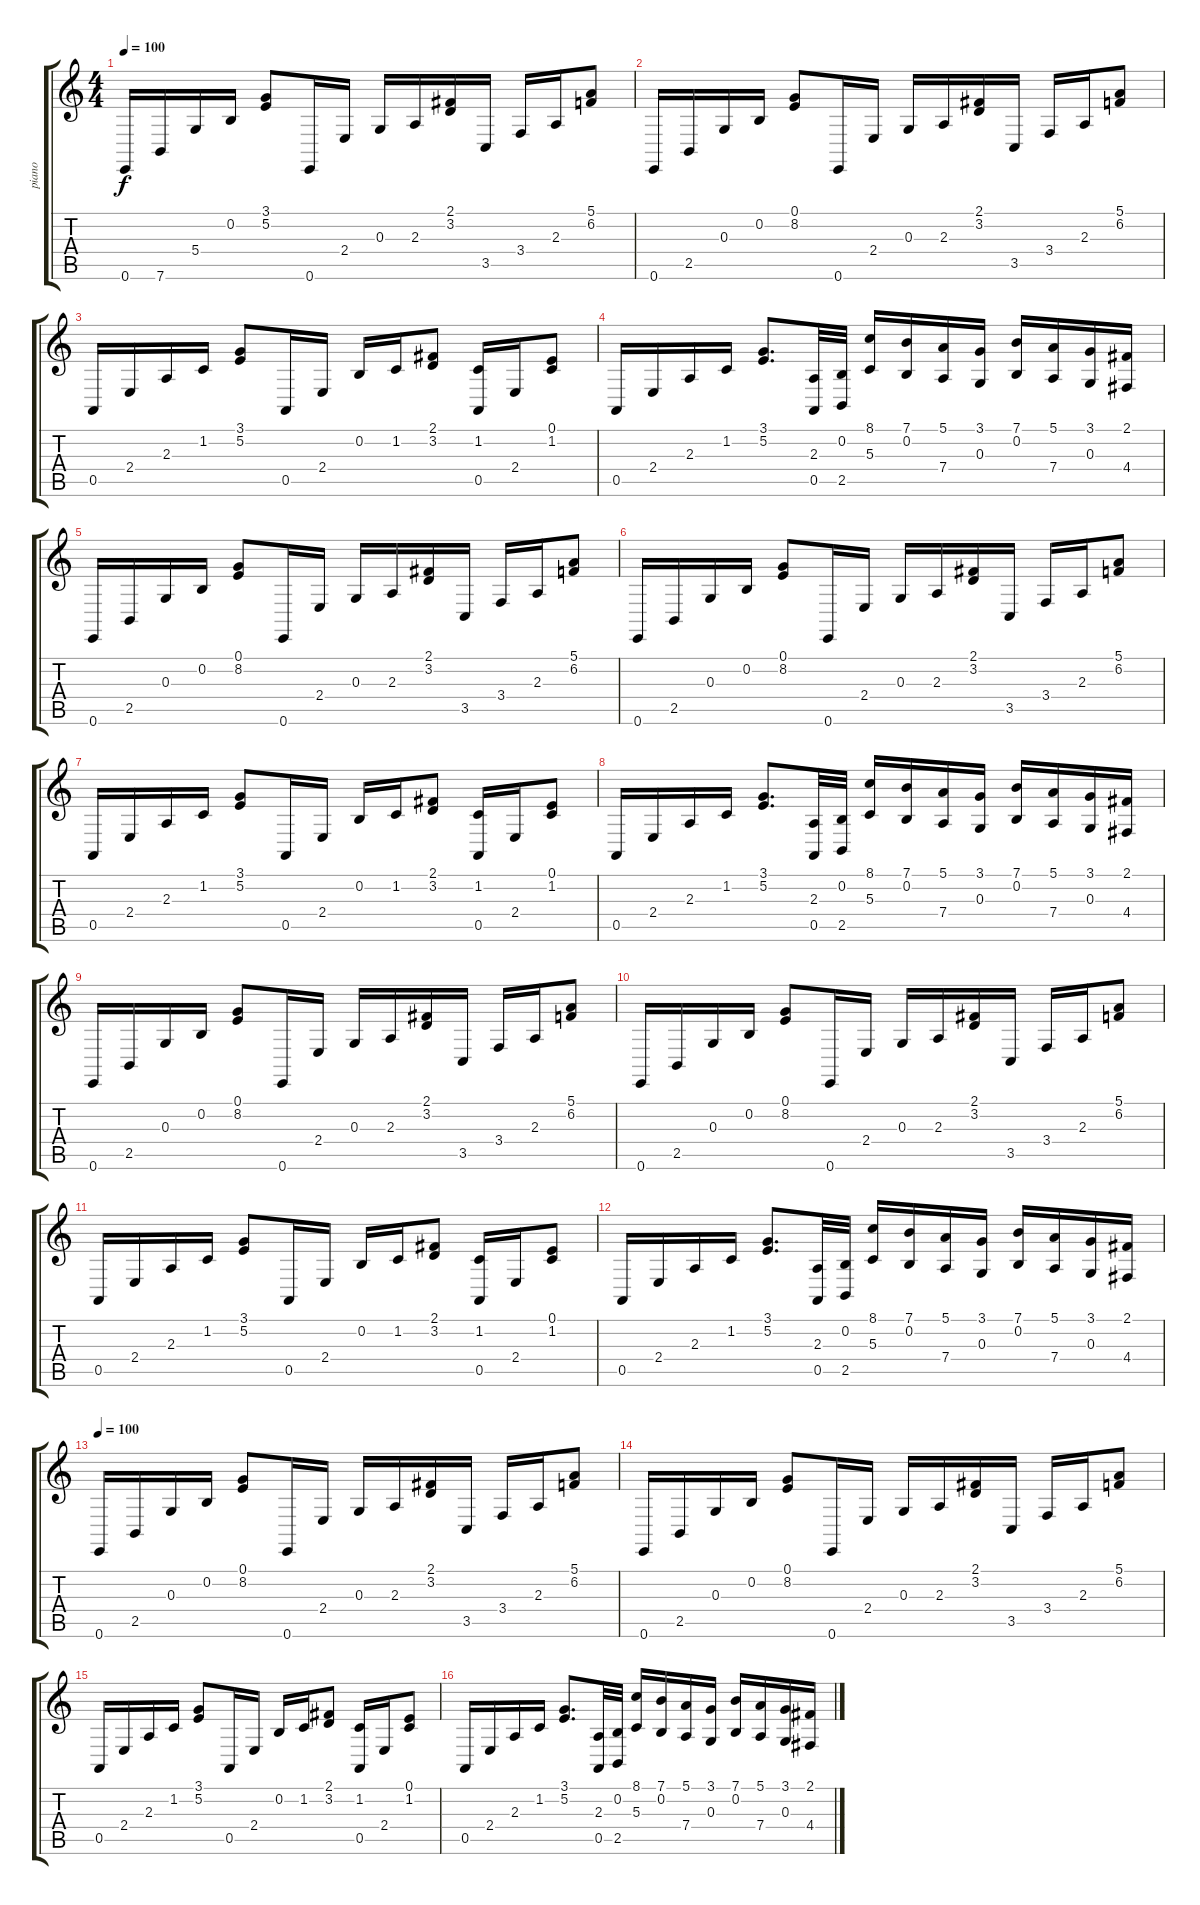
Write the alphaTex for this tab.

\track ("piano" "piano") {instrument brightacousticpiano}
\staff {score tabs}
\tuning (E4 B3 G3 D3 A2 E2) {hide}
\ts (4 4)
\tempo 100
\clef g2
\ks c
0.6.16{dy f} 7.6.16 5.4.16 0.2.16 (3.1 5.2).8 0.6.16 2.4.16 0.3.16 2.3.16 (2.1 3.2).16 3.5.16 3.4.16 2.3.16 (5.1 6.2).8 |
0.6.16 2.5.16 0.3.16 0.2.16 (0.1 8.2).8 0.6.16 2.4.16 0.3.16 2.3.16 (2.1 3.2).16 3.5.16 3.4.16 2.3.16 (5.1 6.2).8 |
0.5.16 2.4.16 2.3.16 1.2.16 (3.1 5.2).8 0.5.16 2.4.16 0.2.16 1.2.16 (2.1 3.2).8 (1.2 0.5).16 2.4.16 (0.1 1.2).8 |
0.5.16 2.4.16 2.3.16 1.2.16 (3.1 5.2).8{d} (2.3 0.5).32 (0.2 2.5).32 (8.1 5.3).16 (7.1 0.2).16 (5.1 7.4).16 (3.1 0.3).16 (7.1 0.2).16 (5.1 7.4).16 (3.1 0.3).16 (2.1 4.4).16 |
0.6.16 2.5.16 0.3.16 0.2.16 (0.1 8.2).8 0.6.16 2.4.16 0.3.16 2.3.16 (2.1 3.2).16 3.5.16 3.4.16 2.3.16 (5.1 6.2).8 |
0.6.16 2.5.16 0.3.16 0.2.16 (0.1 8.2).8 0.6.16 2.4.16 0.3.16 2.3.16 (2.1 3.2).16 3.5.16 3.4.16 2.3.16 (5.1 6.2).8 |
0.5.16 2.4.16 2.3.16 1.2.16 (3.1 5.2).8 0.5.16 2.4.16 0.2.16 1.2.16 (2.1 3.2).8 (1.2 0.5).16 2.4.16 (0.1 1.2).8 |
0.5.16 2.4.16 2.3.16 1.2.16 (3.1 5.2).8{d} (2.3 0.5).32 (0.2 2.5).32 (8.1 5.3).16 (7.1 0.2).16 (5.1 7.4).16 (3.1 0.3).16 (7.1 0.2).16 (5.1 7.4).16 (3.1 0.3).16 (2.1 4.4).16 |
0.6.16 2.5.16 0.3.16 0.2.16 (0.1 8.2).8 0.6.16 2.4.16 0.3.16 2.3.16 (2.1 3.2).16 3.5.16 3.4.16 2.3.16 (5.1 6.2).8 |
0.6.16 2.5.16 0.3.16 0.2.16 (0.1 8.2).8 0.6.16 2.4.16 0.3.16 2.3.16 (2.1 3.2).16 3.5.16 3.4.16 2.3.16 (5.1 6.2).8 |
0.5.16 2.4.16 2.3.16 1.2.16 (3.1 5.2).8 0.5.16 2.4.16 0.2.16 1.2.16 (2.1 3.2).8 (1.2 0.5).16 2.4.16 (0.1 1.2).8 |
0.5.16 2.4.16 2.3.16 1.2.16 (3.1 5.2).8{d} (2.3 0.5).32 (0.2 2.5).32 (8.1 5.3).16 (7.1 0.2).16 (5.1 7.4).16 (3.1 0.3).16 (7.1 0.2).16 (5.1 7.4).16 (3.1 0.3).16 (2.1 4.4).16 |
\tempo 100
0.6.16 2.5.16 0.3.16 0.2.16 (0.1 8.2).8 0.6.16 2.4.16 0.3.16 2.3.16 (2.1 3.2).16 3.5.16 3.4.16 2.3.16 (5.1 6.2).8 |
0.6.16 2.5.16 0.3.16 0.2.16 (0.1 8.2).8 0.6.16 2.4.16 0.3.16 2.3.16 (2.1 3.2).16 3.5.16 3.4.16 2.3.16 (5.1 6.2).8 |
0.5.16 2.4.16 2.3.16 1.2.16 (3.1 5.2).8 0.5.16 2.4.16 0.2.16 1.2.16 (2.1 3.2).8 (1.2 0.5).16 2.4.16 (0.1 1.2).8 |
0.5.16 2.4.16 2.3.16 1.2.16 (3.1 5.2).8{d} (2.3 0.5).32 (0.2 2.5).32 (8.1 5.3).16 (7.1 0.2).16 (5.1 7.4).16 (3.1 0.3).16 (7.1 0.2).16 (5.1 7.4).16 (3.1 0.3).16 (2.1 4.4).16
